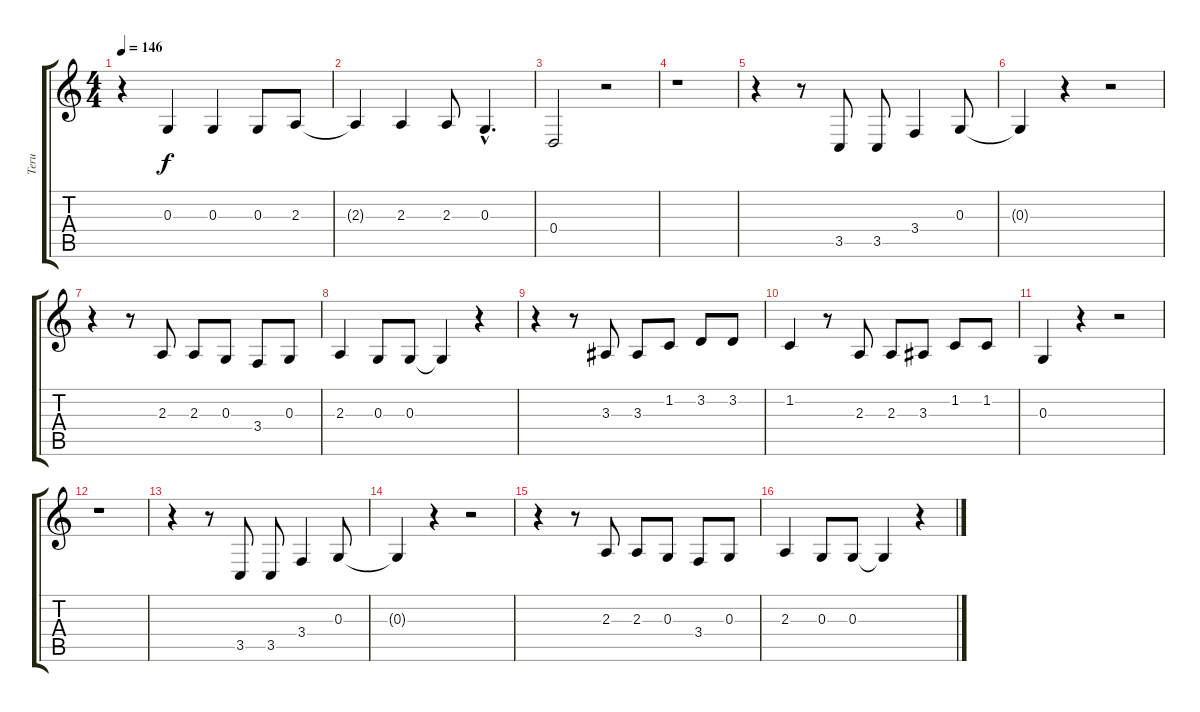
\track ("Teru" "Teru") {instrument englishhorn}
\staff {score tabs}
\tuning (E4 B3 G3 D3 A2 E2) {hide}
\ts (4 4)
\tempo 146
\clef g2
\ks c
r.4{dy f} 0.3.4 0.3.4 0.3.8 2.3.8 |
2.3{t}.4 2.3.4 2.3.8 0.3{hac}.4{d} |
0.4.2 r.2 |
r.1 |
r.4 r.8 3.5.8 3.5.8 3.4.4 0.3.8 |
0.3{t}.4 r.4 r.2 |
r.4 r.8 2.3.8 2.3.8 0.3.8 3.4.8 0.3.8 |
2.3.4 0.3.8 0.3.8 0.3{t}.4 r.4 |
r.4 r.8 3.3.8 3.3.8 1.2.8 3.2.8 3.2.8 |
1.2.4 r.8 2.3.8 2.3.8 3.3.8 1.2.8 1.2.8 |
0.3.4 r.4 r.2 |
r.1 |
r.4 r.8 3.5.8 3.5.8 3.4.4 0.3.8 |
0.3{t}.4 r.4 r.2 |
r.4 r.8 2.3.8 2.3.8 0.3.8 3.4.8 0.3.8 |
2.3.4 0.3.8 0.3.8 0.3{t}.4 r.4
